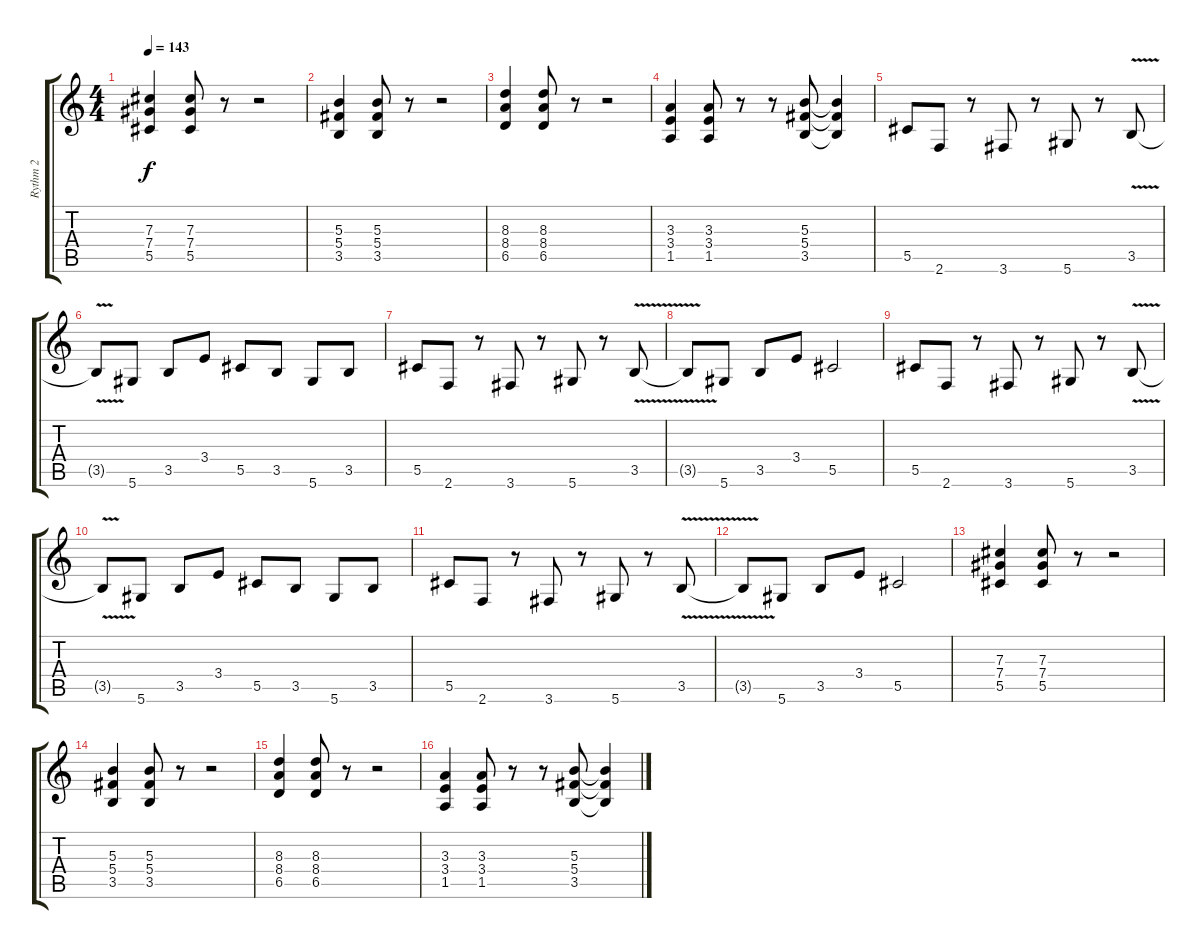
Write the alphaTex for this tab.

\track ("Rythm 2" "Rythm 2") {instrument overdrivenguitar}
\staff {score tabs}
\tuning (Eb4 Bb3 Gb3 Db3 Ab2 Eb2) {hide}
\ts (4 4)
\tempo 143
\clef g2
\ks c
(7.3 7.4 5.5).4{dy f} (7.3 7.4 5.5).8 r.8 r.2 |
(5.3 5.4 3.5).4 (5.3 5.4 3.5).8 r.8 r.2 |
(8.3 8.4 6.5).4 (8.3 8.4 6.5).8 r.8 r.2 |
(3.3 3.4 1.5).4 (3.3 3.4 1.5).8 r.8 r.8 (5.3 5.4 3.5).8 (5.3{t} 5.4{t} 3.5{t}).4 |
5.5.8 2.6.8 r.8 3.6.8 r.8 5.6.8 r.8 3.5{v}.8 |
3.5{t}.8 5.6.8 3.5.8 3.4.8 5.5.8 3.5.8 5.6.8 3.5.8 |
5.5.8 2.6.8 r.8 3.6.8 r.8 5.6.8 r.8 3.5{v}.8 |
3.5{t}.8 5.6.8 3.5.8 3.4.8 5.5.2 |
5.5.8 2.6.8 r.8 3.6.8 r.8 5.6.8 r.8 3.5{v}.8 |
3.5{t}.8 5.6.8 3.5.8 3.4.8 5.5.8 3.5.8 5.6.8 3.5.8 |
5.5.8 2.6.8 r.8 3.6.8 r.8 5.6.8 r.8 3.5{v}.8 |
3.5{t}.8 5.6.8 3.5.8 3.4.8 5.5.2 |
(7.3 7.4 5.5).4 (7.3 7.4 5.5).8 r.8 r.2 |
(5.3 5.4 3.5).4 (5.3 5.4 3.5).8 r.8 r.2 |
(8.3 8.4 6.5).4 (8.3 8.4 6.5).8 r.8 r.2 |
(3.3 3.4 1.5).4 (3.3 3.4 1.5).8 r.8 r.8 (5.3 5.4 3.5).8 (5.3{t} 5.4{t} 3.5{t}).4
